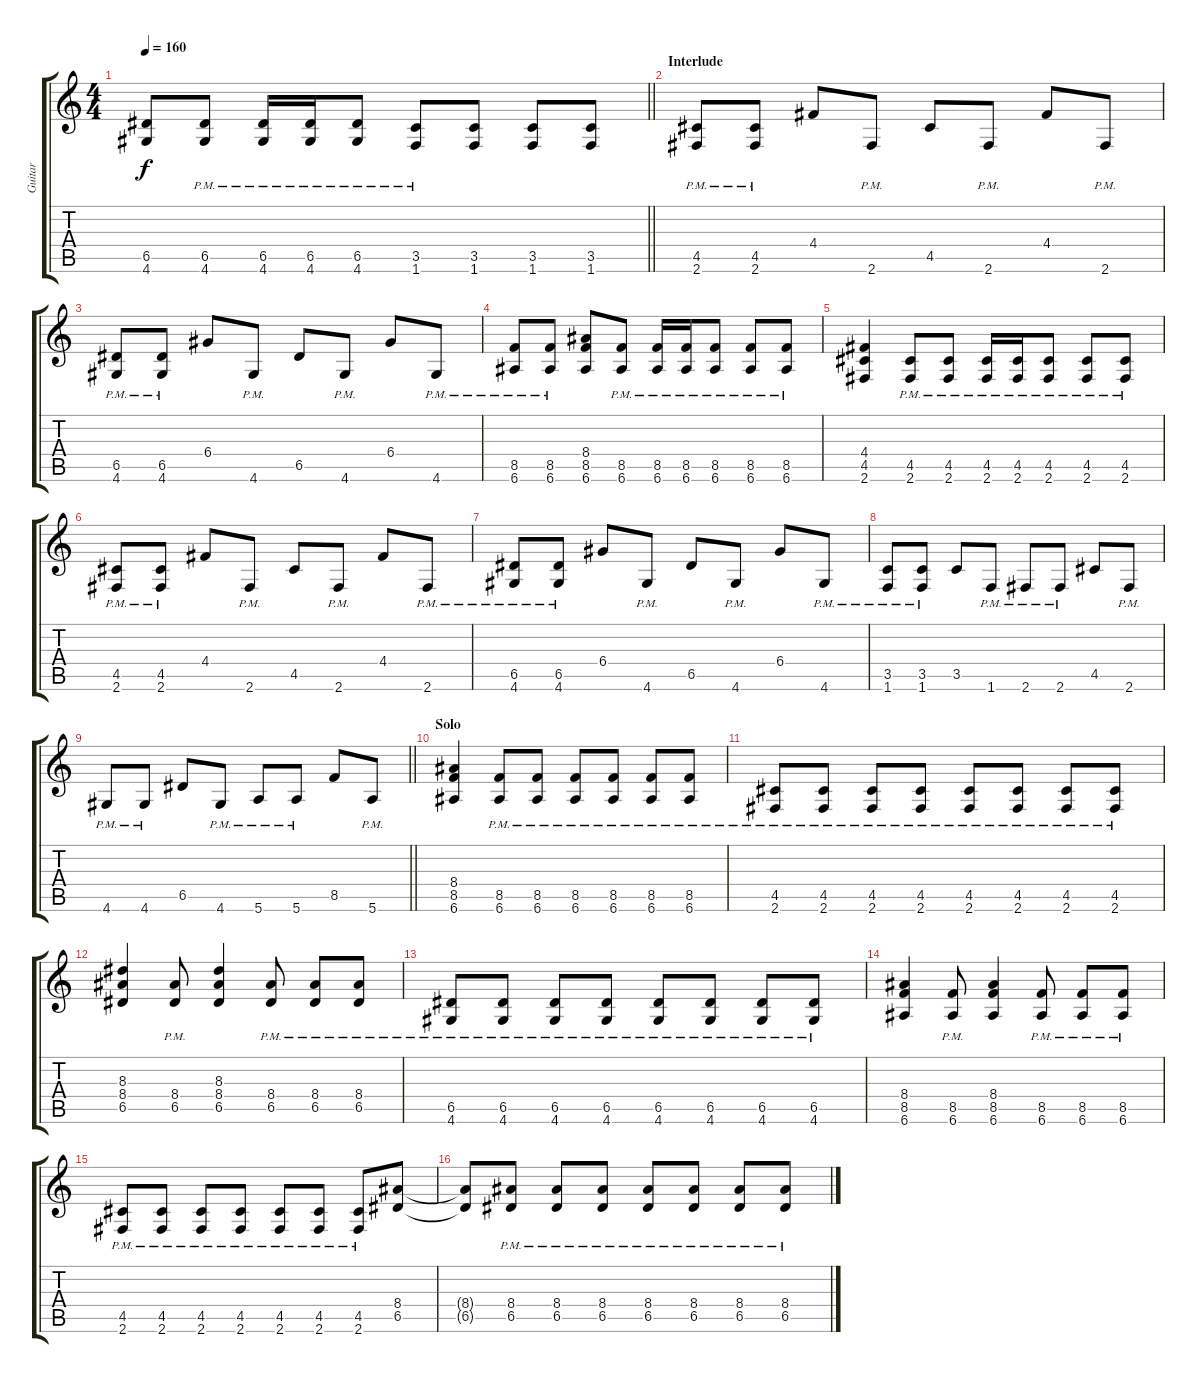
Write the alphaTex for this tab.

\track ("Guitar " "Guitar ") {instrument distortionguitar}
\staff {score tabs}
\tuning (E4 B3 G3 D3 A2 E2) {hide}
\ts (4 4)
\tempo 160
\clef g2
\barLineRight lightlight
\ks c
(6.5 4.6).8{dy f} (6.5{pm} 4.6{pm}).8 (6.5{pm} 4.6{pm}).16 (6.5{pm} 4.6{pm}).16 (6.5{pm} 4.6{pm}).8 (3.5{pm} 1.6{pm}).8 (3.5 1.6).8 (3.5 1.6).8 (3.5 1.6).8 |
\section ("" "Interlude")
(4.5{pm} 2.6{pm}).8 (4.5{pm} 2.6{pm}).8 4.4.8 2.6{pm}.8 4.5.8 2.6{pm}.8 4.4.8 2.6{pm}.8 |
(6.5{pm} 4.6{pm}).8 (6.5{pm} 4.6{pm}).8 6.4.8 4.6{pm}.8 6.5.8 4.6{pm}.8 6.4.8 4.6{pm}.8 |
(8.5{pm} 6.6{pm}).8 (8.5{pm} 6.6{pm}).8 (8.4 8.5 6.6).8 (8.5{pm} 6.6{pm}).8 (8.5{pm} 6.6{pm}).16 (8.5{pm} 6.6{pm}).16 (8.5{pm} 6.6{pm}).8 (8.5{pm} 6.6{pm}).8 (8.5{pm} 6.6{pm}).8 |
(4.4 4.5 2.6).4 (4.5{pm} 2.6{pm}).8 (4.5{pm} 2.6{pm}).8 (4.5{pm} 2.6{pm}).16 (4.5{pm} 2.6{pm}).16 (4.5{pm} 2.6{pm}).8 (4.5{pm} 2.6{pm}).8 (4.5{pm} 2.6{pm}).8 |
(4.5{pm} 2.6{pm}).8 (4.5{pm} 2.6{pm}).8 4.4.8 2.6{pm}.8 4.5.8 2.6{pm}.8 4.4.8 2.6{pm}.8 |
(6.5{pm} 4.6{pm}).8 (6.5{pm} 4.6{pm}).8 6.4.8 4.6{pm}.8 6.5.8 4.6{pm}.8 6.4.8 4.6{pm}.8 |
(3.5{pm} 1.6{pm}).8 (3.5{pm} 1.6{pm}).8 3.5.8 1.6{pm}.8 2.6{pm}.8 2.6{pm}.8 4.5.8 2.6{pm}.8 |
\barLineRight lightlight
4.6{pm}.8 4.6{pm}.8 6.5.8 4.6{pm}.8 5.6{pm}.8 5.6{pm}.8 8.5.8 5.6{pm}.8 |
\section ("" "Solo")
(8.4 8.5 6.6).4 (8.5{pm} 6.6{pm}).8 (8.5{pm} 6.6{pm}).8 (8.5{pm} 6.6{pm}).8 (8.5{pm} 6.6{pm}).8 (8.5{pm} 6.6{pm}).8 (8.5{pm} 6.6{pm}).8 |
(4.5{pm} 2.6{pm}).8 (4.5{pm} 2.6{pm}).8 (4.5{pm} 2.6{pm}).8 (4.5{pm} 2.6{pm}).8 (4.5{pm} 2.6{pm}).8 (4.5{pm} 2.6{pm}).8 (4.5{pm} 2.6{pm}).8 (4.5{pm} 2.6{pm}).8 |
(8.3 8.4 6.5).4 (8.4{pm} 6.5{pm}).8 (8.3 8.4 6.5).4 (8.4{pm} 6.5{pm}).8 (8.4{pm} 6.5{pm}).8 (8.4{pm} 6.5{pm}).8 |
(6.5{pm} 4.6{pm}).8 (6.5{pm} 4.6{pm}).8 (6.5{pm} 4.6{pm}).8 (6.5{pm} 4.6{pm}).8 (6.5{pm} 4.6{pm}).8 (6.5{pm} 4.6{pm}).8 (6.5{pm} 4.6{pm}).8 (6.5{pm} 4.6{pm}).8 |
(8.4 8.5 6.6).4 (8.5{pm} 6.6{pm}).8 (8.4 8.5 6.6).4 (8.5{pm} 6.6{pm}).8 (8.5{pm} 6.6{pm}).8 (8.5{pm} 6.6{pm}).8 |
(4.5{pm} 2.6{pm}).8 (4.5{pm} 2.6{pm}).8 (4.5{pm} 2.6{pm}).8 (4.5{pm} 2.6{pm}).8 (4.5{pm} 2.6{pm}).8 (4.5{pm} 2.6{pm}).8 (4.5{pm} 2.6{pm}).8 (8.4 6.5).8 |
(8.4{t} 6.5{t}).8 (8.4{pm} 6.5{pm}).8 (8.4{pm} 6.5{pm}).8 (8.4{pm} 6.5{pm}).8 (8.4{pm} 6.5{pm}).8 (8.4{pm} 6.5{pm}).8 (8.4{pm} 6.5{pm}).8 (8.4{pm} 6.5{pm}).8
